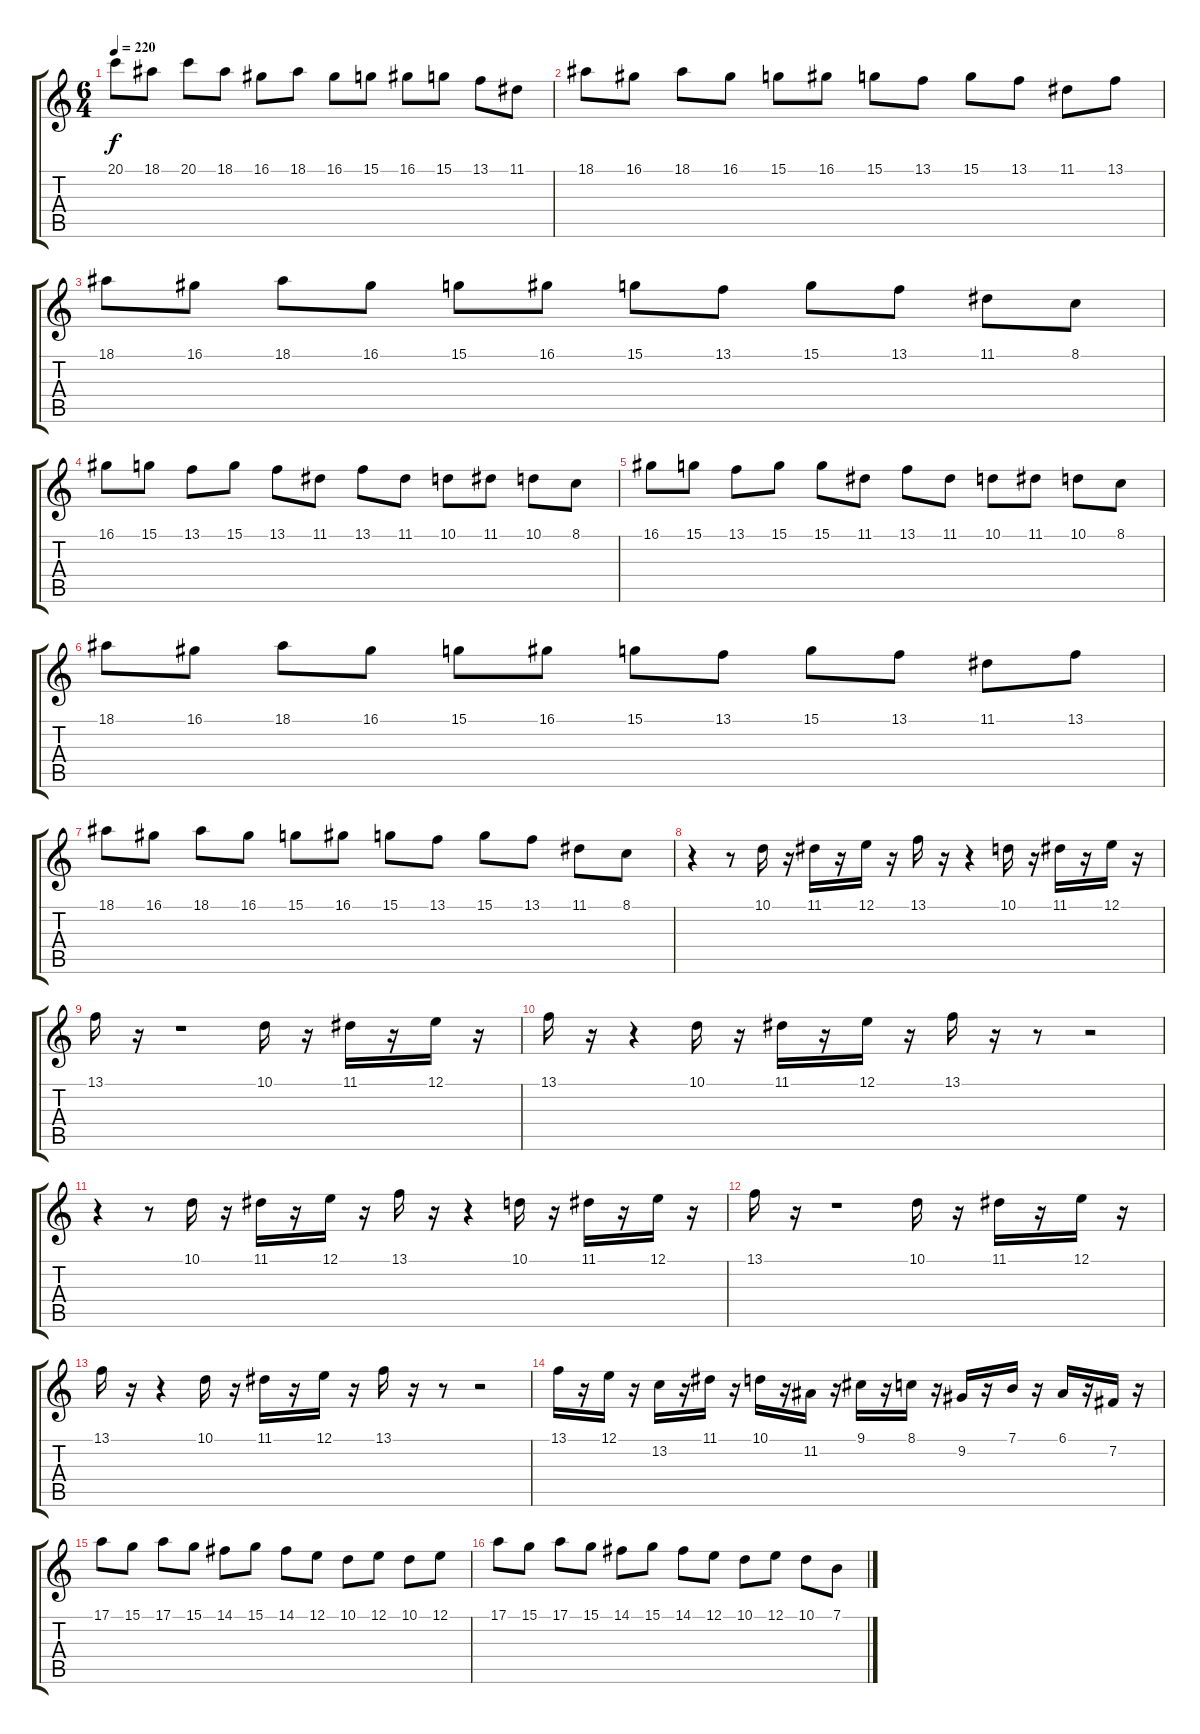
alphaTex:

\track "" {instrument trumpet}
\staff {score tabs}
\tuning (E4 B3 G3 D3 A2 E2) {hide}
\ts (6 4)
\tempo 220
\clef g2
\ks c
20.1.8{dy f} 18.1.8 20.1.8 18.1.8 16.1.8 18.1.8 16.1.8 15.1.8 16.1.8 15.1.8 13.1.8 11.1.8 |
18.1.8 16.1.8 18.1.8 16.1.8 15.1.8 16.1.8 15.1.8 13.1.8 15.1.8 13.1.8 11.1.8 13.1.8 |
18.1.8 16.1.8 18.1.8 16.1.8 15.1.8 16.1.8 15.1.8 13.1.8 15.1.8 13.1.8 11.1.8 8.1.8 |
16.1.8 15.1.8 13.1.8 15.1.8 13.1.8 11.1.8 13.1.8 11.1.8 10.1.8 11.1.8 10.1.8 8.1.8 |
16.1.8 15.1.8 13.1.8 15.1.8 15.1.8 11.1.8 13.1.8 11.1.8 10.1.8 11.1.8 10.1.8 8.1.8 |
18.1.8 16.1.8 18.1.8 16.1.8 15.1.8 16.1.8 15.1.8 13.1.8 15.1.8 13.1.8 11.1.8 13.1.8 |
18.1.8 16.1.8 18.1.8 16.1.8 15.1.8 16.1.8 15.1.8 13.1.8 15.1.8 13.1.8 11.1.8 8.1.8 |
r.4{volume 14 balance 6 instrument trumpet} r.8 10.1.16 r.16 11.1.16 r.16 12.1.16 r.16 13.1.16 r.16 r.4 10.1.16 r.16 11.1.16 r.16 12.1.16 r.16 |
13.1.16 r.16 r.1 10.1.16 r.16 11.1.16 r.16 12.1.16 r.16 |
13.1.16 r.16 r.4 10.1.16 r.16 11.1.16 r.16 12.1.16 r.16 13.1.16 r.16 r.8 r.2 |
r.4 r.8 10.1.16 r.16 11.1.16 r.16 12.1.16 r.16 13.1.16 r.16 r.4 10.1.16 r.16 11.1.16 r.16 12.1.16 r.16 |
13.1.16 r.16 r.1 10.1.16 r.16 11.1.16 r.16 12.1.16 r.16 |
13.1.16 r.16 r.4 10.1.16 r.16 11.1.16 r.16 12.1.16 r.16 13.1.16 r.16 r.8 r.2 |
13.1.16 r.16 12.1.16 r.16 13.2.16 r.16 11.1.16 r.16 10.1.16 r.16 11.2.16 r.16 9.1.16 r.16 8.1.16 r.16 9.2.16 r.16 7.1.16 r.16 6.1.16 r.16 7.2.16 r.16 |
17.1.8{volume 10 balance 8 instrument flute} 15.1.8 17.1.8 15.1.8 14.1.8 15.1.8 14.1.8 12.1.8 10.1.8 12.1.8 10.1.8 12.1.8 |
17.1.8 15.1.8 17.1.8 15.1.8 14.1.8 15.1.8 14.1.8 12.1.8 10.1.8 12.1.8 10.1.8 7.1.8
